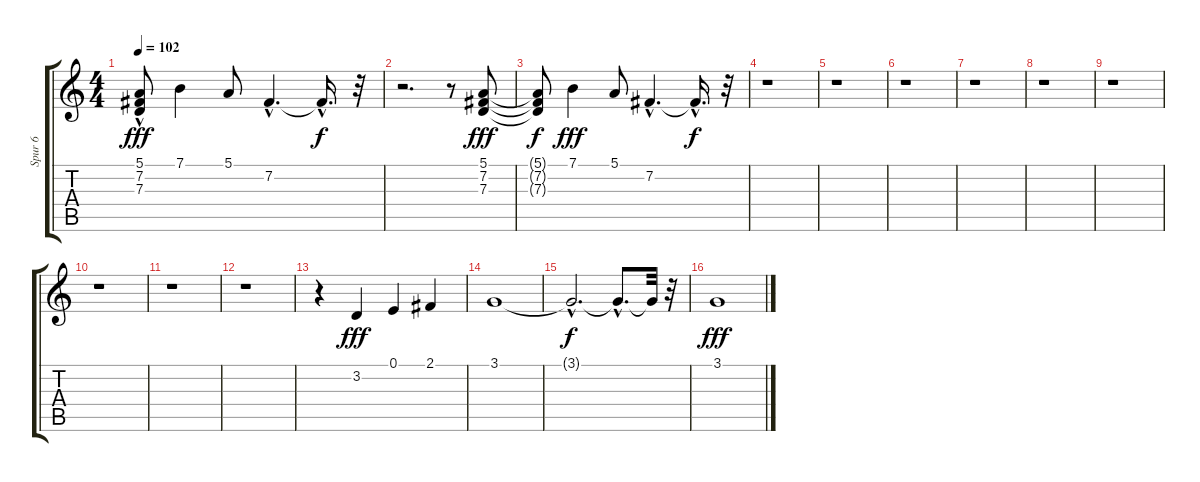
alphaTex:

\track ("Spur 6" "Spur 6") {instrument lead6voice}
\staff {score tabs}
\tuning (E4 B3 G3 D3 A2 E2) {hide}
\ts (4 4)
\tempo 102
\clef g2
\ks c
(5.1 7.2 7.3{hac}).8{dy fff} 7.1.4 5.1.8 7.2{hac}.4{d} 7.2{hac t}.16{d dy f} r.32 |
r.2{d} r.8 (5.1 7.2 7.3).8{dy fff} |
(5.1{t} 7.2{t} 7.3{t}).8{dy f} 7.1.4{dy fff} 5.1.8 7.2{hac}.4{d} 7.2{hac t}.16{d dy f} r.32 |
r.1 |
r.1 |
r.1 |
r.1 |
r.1 |
r.1 |
r.1 |
r.1 |
r.1 |
r.4 3.2.4{dy fff} 0.1.4 2.1.4 |
3.1.1 |
3.1{hac t}.2{d dy f} 3.1{hac t}.8{d} 3.1{t}.32 r.32 |
3.1.1{dy fff}
